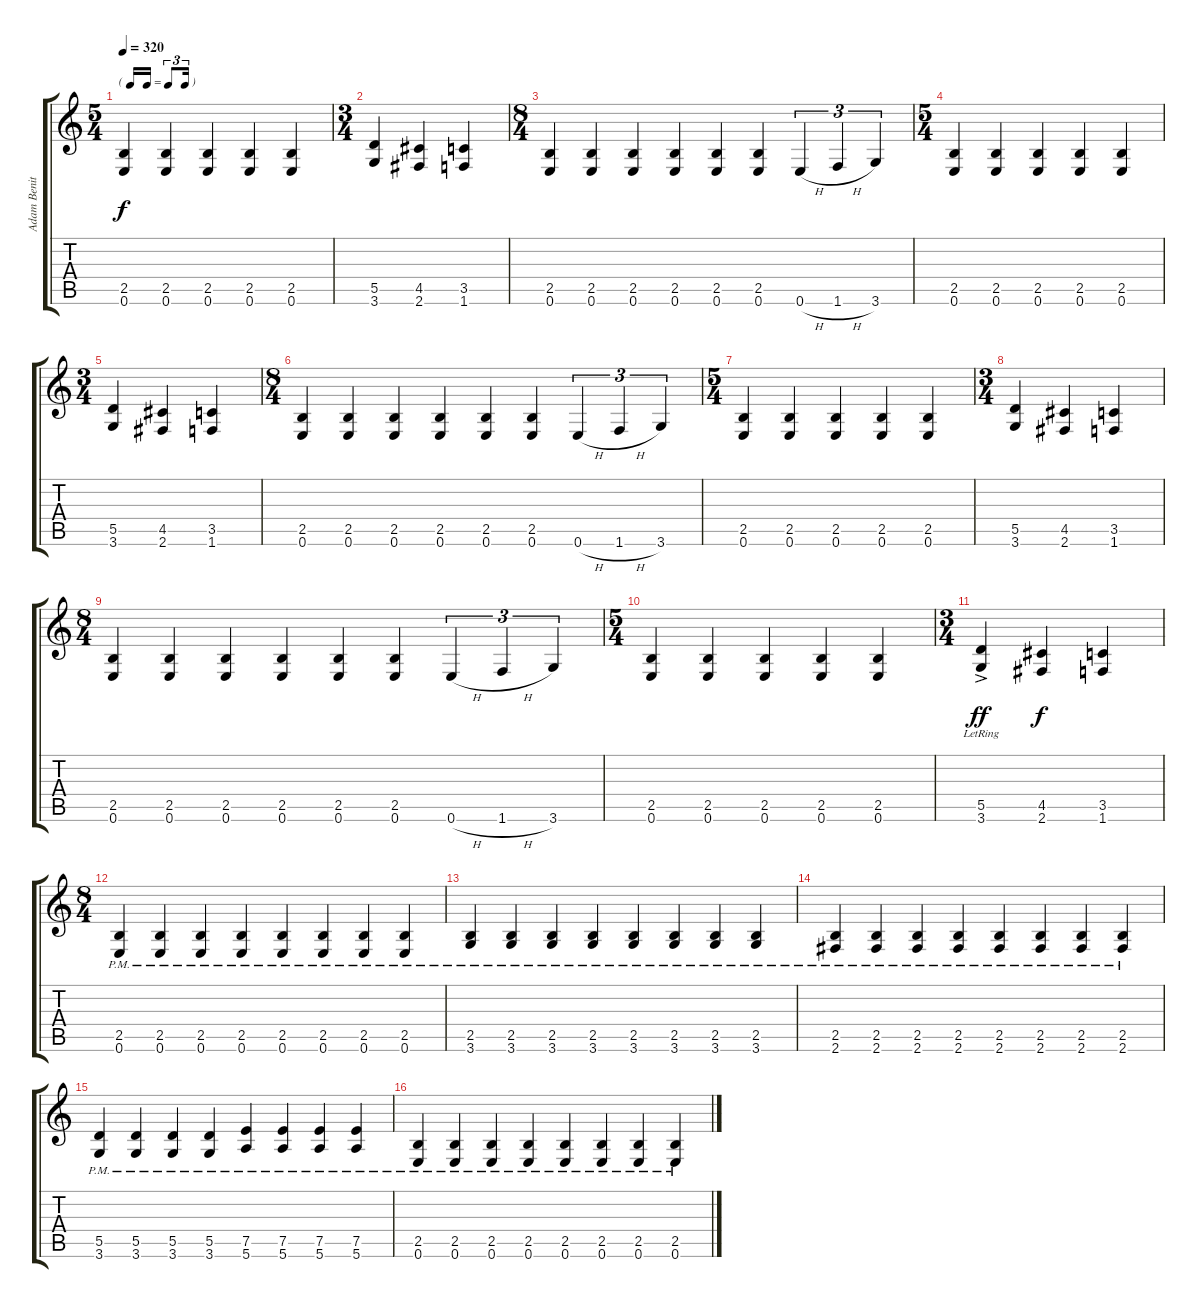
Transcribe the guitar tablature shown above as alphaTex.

\track ("Adam Benito (Rhythem)" "Adam Benit") {instrument distortionguitar}
\staff {score tabs}
\tuning (E4 B3 G3 D3 A2 E2) {hide}
\ts (5 4)
\tf triplet16th
\tempo 320
\clef g2
\ks c
(2.5 0.6).4{dy f} (2.5 0.6).4 (2.5 0.6).4 (2.5 0.6).4 (2.5 0.6).4 |
\ts (3 4)
(5.5 3.6).4 (4.5 2.6).4 (3.5 1.6).4 |
\ts (8 4)
(2.5 0.6).4 (2.5 0.6).4 (2.5 0.6).4 (2.5 0.6).4 (2.5 0.6).4 (2.5 0.6).4 0.6{h}.4{tu (3 2)} 1.6{h}.4{tu (3 2)} 3.6.4{tu (3 2)} |
\ts (5 4)
(2.5 0.6).4 (2.5 0.6).4 (2.5 0.6).4 (2.5 0.6).4 (2.5 0.6).4 |
\ts (3 4)
(5.5 3.6).4 (4.5 2.6).4 (3.5 1.6).4 |
\ts (8 4)
(2.5 0.6).4 (2.5 0.6).4 (2.5 0.6).4 (2.5 0.6).4 (2.5 0.6).4 (2.5 0.6).4 0.6{h}.4{tu (3 2)} 1.6{h}.4{tu (3 2)} 3.6.4{tu (3 2)} |
\ts (5 4)
(2.5 0.6).4 (2.5 0.6).4 (2.5 0.6).4 (2.5 0.6).4 (2.5 0.6).4 |
\ts (3 4)
(5.5 3.6).4 (4.5 2.6).4 (3.5 1.6).4 |
\ts (8 4)
(2.5 0.6).4 (2.5 0.6).4 (2.5 0.6).4 (2.5 0.6).4 (2.5 0.6).4 (2.5 0.6).4 0.6{h}.4{tu (3 2)} 1.6{h}.4{tu (3 2)} 3.6.4{tu (3 2)} |
\ts (5 4)
(2.5 0.6).4 (2.5 0.6).4 (2.5 0.6).4 (2.5 0.6).4 (2.5 0.6).4 |
\ts (3 4)
(5.5{ac} 3.6{lr}).4{dy ff} (4.5 2.6).4{dy f} (3.5 1.6).4 |
\ts (8 4)
(2.5{pm} 0.6{pm}).4 (2.5{pm} 0.6{pm}).4 (2.5{pm} 0.6{pm}).4 (2.5{pm} 0.6{pm}).4 (2.5{pm} 0.6{pm}).4 (2.5{pm} 0.6{pm}).4 (2.5{pm} 0.6{pm}).4 (2.5{pm} 0.6{pm}).4 |
(2.5{pm} 3.6{pm}).4 (2.5{pm} 3.6{pm}).4 (2.5{pm} 3.6{pm}).4 (2.5{pm} 3.6{pm}).4 (2.5{pm} 3.6{pm}).4 (2.5{pm} 3.6{pm}).4 (2.5{pm} 3.6{pm}).4 (2.5{pm} 3.6{pm}).4 |
(2.5{pm} 2.6{pm}).4 (2.5{pm} 2.6{pm}).4 (2.5{pm} 2.6{pm}).4 (2.5{pm} 2.6{pm}).4 (2.5{pm} 2.6{pm}).4 (2.5{pm} 2.6{pm}).4 (2.5{pm} 2.6{pm}).4 (2.5{pm} 2.6{pm}).4 |
(5.5{pm} 3.6{pm}).4 (5.5{pm} 3.6{pm}).4 (5.5{pm} 3.6{pm}).4 (5.5{pm} 3.6{pm}).4 (7.5{pm} 5.6{pm}).4 (7.5{pm} 5.6{pm}).4 (7.5{pm} 5.6{pm}).4 (7.5{pm} 5.6{pm}).4 |
(2.5{pm} 0.6{pm}).4 (2.5{pm} 0.6{pm}).4 (2.5{pm} 0.6{pm}).4 (2.5{pm} 0.6{pm}).4 (2.5{pm} 0.6{pm}).4 (2.5{pm} 0.6{pm}).4 (2.5{pm} 0.6{pm}).4 (2.5{pm} 0.6{pm}).4
